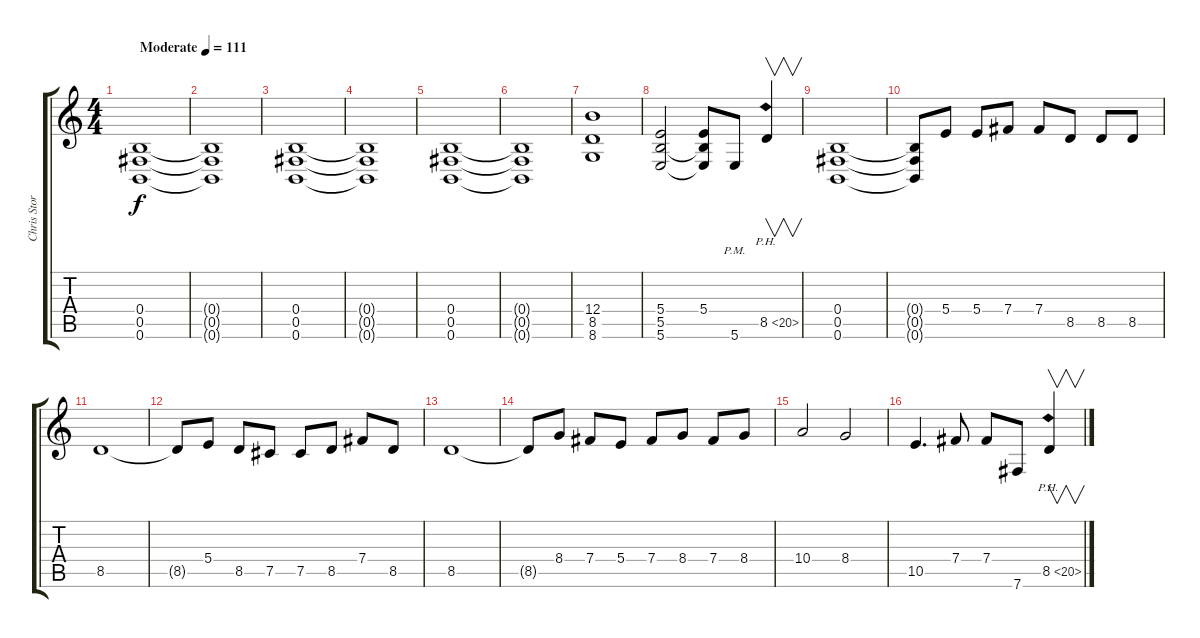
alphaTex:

\track ("Chris Storey (Guitar)" "Chris Stor") {instrument distortionguitar}
\staff {score tabs}
\tuning (Db4 Ab3 E3 B2 Gb2 B1) {hide}
\ts (4 4)
\tempo (111 "Moderate")
\clef g2
\ks c
(0.4 0.5 0.6).1{dy f instrument distortionguitar} |
(0.4{t} 0.5{t} 0.6{t}).1 |
(0.4 0.5 0.6).1 |
(0.4{t} 0.5{t} 0.6{t}).1 |
(0.4 0.5 0.6).1 |
(0.4{t} 0.5{t} 0.6{t}).1 |
(12.4 8.5 8.6).1 |
(5.4 5.5 5.6).2 (5.4 5.5{t} 5.6{t}).8 5.6{pm}.8 8.5{ph 12}.4{v} |
(0.4 0.5 0.6).1 |
(0.4{t} 0.5{t} 0.6{t}).8 5.4.8 5.4.8 7.4.8 7.4.8 8.5.8 8.5.8 8.5.8 |
8.5.1 |
8.5{t}.8 5.4.8 8.5.8 7.5.8 7.5.8 8.5.8 7.4.8 8.5.8 |
8.5.1 |
8.5{t}.8 8.4.8 7.4.8 5.4.8 7.4.8 8.4.8 7.4.8 8.4.8 |
10.4.2 8.4.2 |
10.5.4{d} 7.4.8 7.4.8 7.6.8 8.5{ph 12}.4{v}
